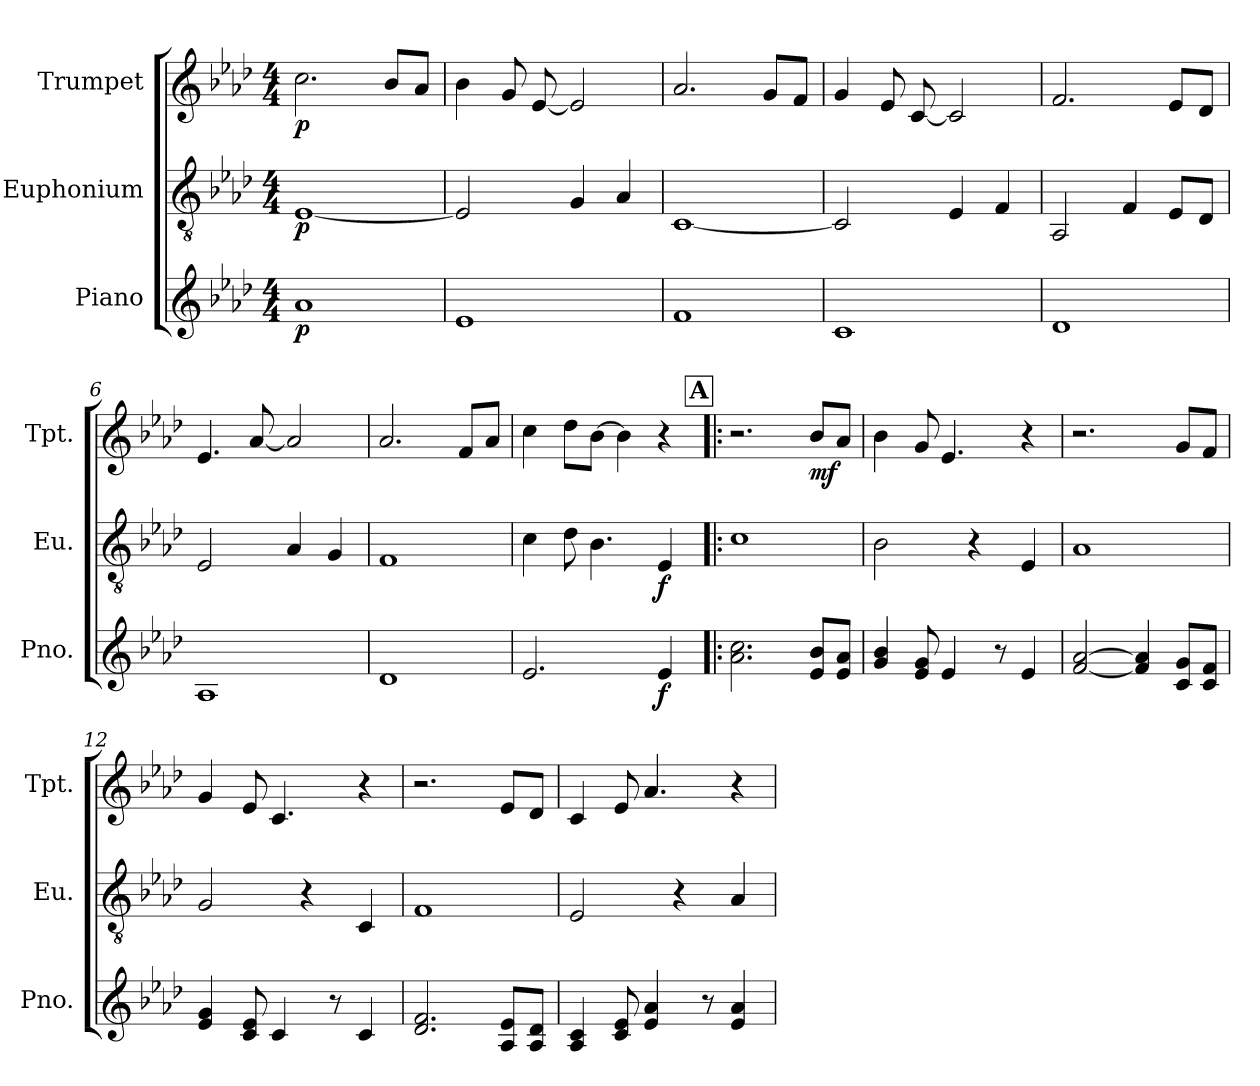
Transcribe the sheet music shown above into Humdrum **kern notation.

**kern	**dynam	**kern	**dynam	**kern	**dynam
*part3	*part3	*part2	*part2	*part1	*part1
*staff3	*staff3	*staff2	*staff2	*staff1	*staff1
*I"Piano	*	*I"Euphonium	*	*I"Trumpet	*
*I'Pno.	*	*I'Eu.	*	*I'Tpt.	*
*clefG2	*	*clefGv2	*	*clefG2	*
*	*	*ITrd1c2	*	*ITrd1c2	*
*k[b-e-a-d-]	*	*k[b-e-a-d-g-c-]	*	*k[b-e-a-d-g-c-]	*
*M4/4	*	*M4/4	*	*M4/4	*
=1	=1	=1	=1	=1	=1
!	!LO:DY:b	!	!LO:DY:b	!	!LO:DY:b
1a-	p	[1D-	p	2.b-	p
.	.	.	.	8a-L	.
.	.	.	.	8g-J	.
=2	=2	=2	=2	=2	=2
1e-	.	2D-]	.	4a-	.
.	.	.	.	8f	.
.	.	.	.	[8d-	.
.	.	4F	.	2d-]	.
.	.	4G-	.	.	.
=3	=3	=3	=3	=3	=3
1f	.	[1BB-	.	2.g-	.
.	.	.	.	8fL	.
.	.	.	.	8e-J	.
=4	=4	=4	=4	=4	=4
1c	.	2BB-]	.	4f	.
.	.	.	.	8d-	.
.	.	.	.	[8B-	.
.	.	4D-	.	2B-]	.
.	.	4E-	.	.	.
=5	=5	=5	=5	=5	=5
1d-	.	2GG-	.	2.e-	.
.	.	4E-	.	.	.
.	.	8D-L	.	8d-L	.
.	.	8C-J	.	8c-J	.
=6	=6	=6	=6	=6	=6
1A-	.	2D-	.	4.d-	.
.	.	.	.	[8g-	.
.	.	4G-	.	2g-]	.
.	.	4F	.	.	.
=7	=7	=7	=7	=7	=7
1d-	.	1E-	.	2.g-	.
.	.	.	.	8e-L	.
.	.	.	.	8g-J	.
=8	=8	=8	=8	=8	=8
2.e-	.	4B-	.	4b-	.
.	.	8c-	.	8cc-L	.
.	.	4.A-	.	[8a-J	.
.	.	.	.	4a-]	.
!	!LO:DY:b	!	!LO:DY:b	!	!
4e-	f	4D-	f	4r	.
!!LO:REH:place=s1:a:B:fs=14:t=A
=9!|:	=9!|:	=9!|:	=9!|:	=9!|:	=9!|:
2.a- 2.cc	.	1B-	.	2.r	.
!	!	!	!	!	!LO:DY:b
8e- 8b-L	.	.	.	8a-L	mf
8e- 8a-J	.	.	.	8g-J	.
=10	=10	=10	=10	=10	=10
4g 4b-	.	2A-	.	4a-	.
8e- 8g	.	.	.	8f	.
4e-	.	.	.	4.d-	.
.	.	4r	.	.	.
8r	.	.	.	.	.
4e-	.	4D-	.	4r	.
=11	=11	=11	=11	=11	=11
[2f [2a-	.	1G-	.	2.r	.
4f] 4a-]	.	.	.	.	.
8c 8gL	.	.	.	8fL	.
8c 8fJ	.	.	.	8e-J	.
=12	=12	=12	=12	=12	=12
4e- 4g	.	2F	.	4f	.
8c 8e-	.	.	.	8d-	.
4c	.	.	.	4.B-	.
.	.	4r	.	.	.
8r	.	.	.	.	.
4c	.	4BB-	.	4r	.
=13	=13	=13	=13	=13	=13
2.d- 2.f	.	1E-	.	2.r	.
8A- 8e-L	.	.	.	8d-L	.
8A- 8d-J	.	.	.	8c-J	.
=14	=14	=14	=14	=14	=14
4A- 4c	.	2D-	.	4B-	.
8c 8e-	.	.	.	8d-	.
4e- 4a-	.	.	.	4.g-	.
.	.	4r	.	.	.
8r	.	.	.	.	.
4e- 4a-	.	4G-	.	4r	.
=	=	=	=	=	=
*-	*-	*-	*-	*-	*-
